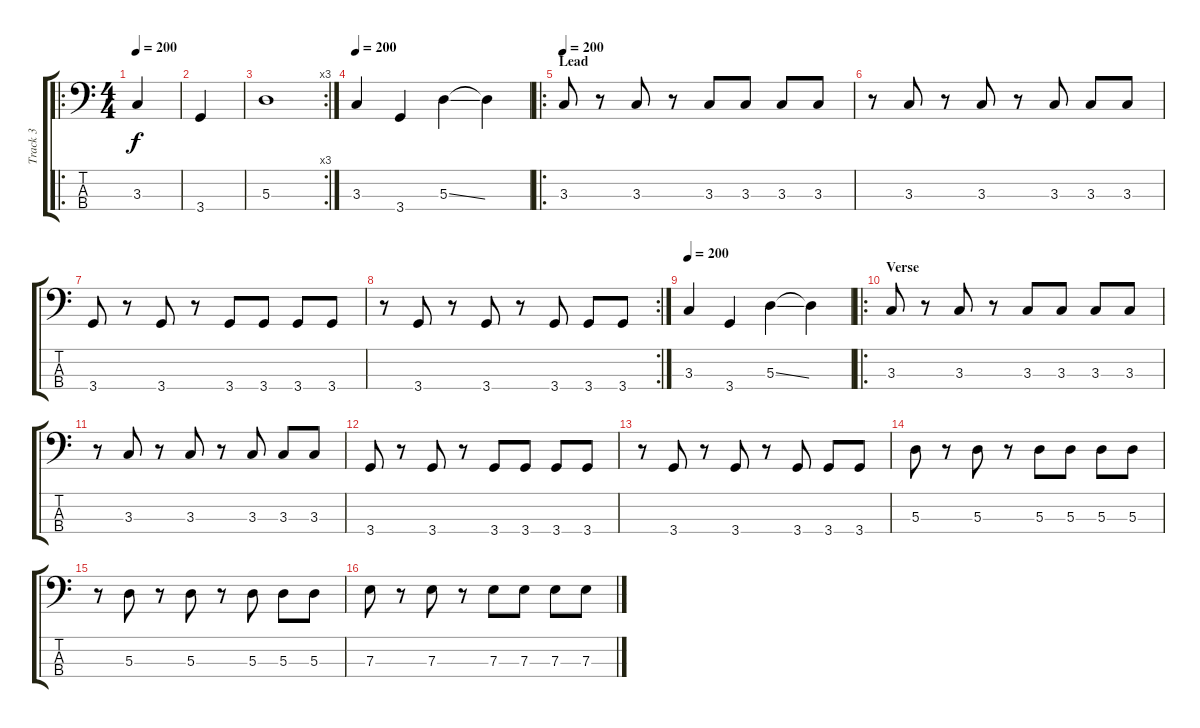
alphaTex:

\track ("Track 3" "Track 3") {instrument electricbasspick}
\staff {score tabs}
\tuning (G2 D2 A1 E1) {hide}
\ro
\ts (4 4)
\tempo 200
\clef f4
\ks c
3.3.4{dy f instrument electricbasspick} |
3.4.4 |
\rc 3
5.3.1 |
\tempo 200
3.3.4 3.4.4 5.3{ss}.4 5.3{t}.4 |
\ro
\section ("" "Lead")
\tempo 200
3.3.8 r.8 3.3.8 r.8 3.3.8 3.3.8 3.3.8 3.3.8 |
r.8 3.3.8 r.8 3.3.8 r.8 3.3.8 3.3.8 3.3.8 |
3.4.8 r.8 3.4.8 r.8 3.4.8 3.4.8 3.4.8 3.4.8 |
\rc 2
r.8 3.4.8 r.8 3.4.8 r.8 3.4.8 3.4.8 3.4.8 |
\tempo 200
3.3.4 3.4.4 5.3{ss}.4 5.3{t}.4 |
\ro
\section ("" "Verse")
3.3.8 r.8 3.3.8 r.8 3.3.8 3.3.8 3.3.8 3.3.8 |
r.8 3.3.8 r.8 3.3.8 r.8 3.3.8 3.3.8 3.3.8 |
3.4.8 r.8 3.4.8 r.8 3.4.8 3.4.8 3.4.8 3.4.8 |
r.8 3.4.8 r.8 3.4.8 r.8 3.4.8 3.4.8 3.4.8 |
5.3.8 r.8 5.3.8 r.8 5.3.8 5.3.8 5.3.8 5.3.8 |
r.8 5.3.8 r.8 5.3.8 r.8 5.3.8 5.3.8 5.3.8 |
7.3.8 r.8 7.3.8 r.8 7.3.8 7.3.8 7.3.8 7.3.8
